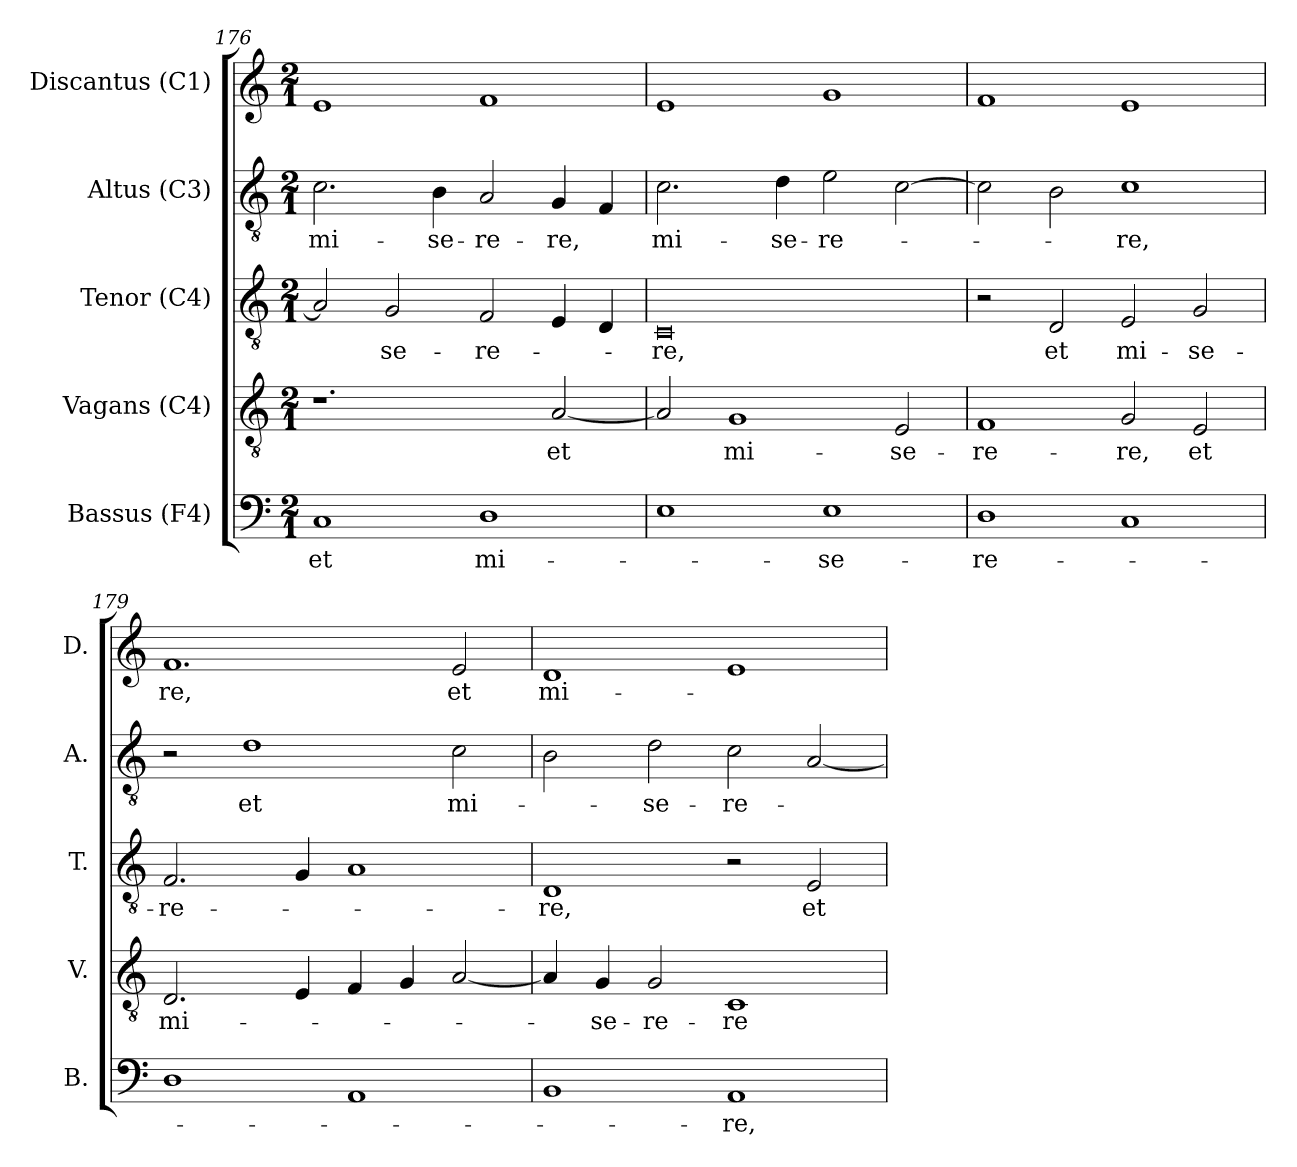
**kern	**text	**kern	**text	**kern	**text	**kern	**text	**kern	**text
*part5	*part5	*part4	*part4	*part3	*part3	*part2	*part2	*part1	*part1
*staff5	*staff5	*staff4	*staff4	*staff3	*staff3	*staff2	*staff2	*staff1	*staff1
*I"Bassus (F4)	*	*I"Vagans (C4)	*	*I"Tenor (C4)	*	*I"Altus (C3)	*	*I"Discantus (C1)	*
*I'B.	*	*I'V.	*	*I'T.	*	*I'A.	*	*I'D.	*
*clefF4	*	*clefGv2	*	*clefGv2	*	*clefGv2	*	*clefG2	*
*	*	*ITrd7c12	*	*ITrd7c12	*	*ITrd7c12	*	*	*
*k[]	*	*k[]	*	*k[]	*	*k[]	*	*k[]	*
*C:	*	*C:	*	*C:	*	*C:	*	*C:	*
*M2/1	*	*M2/1	*	*M2/1	*	*M2/1	*	*M2/1	*
=176	=176	=176	=176	=176	=176	=176	=176	=176	=176
!	!LO:LY:b:color=#000000	!	!	!	!	!	!	!	!
!	!	!	!	!	!	!	!LO:LY:b:color=#000000	!	!
1Ci	et	1.r	.	2AAi/]	.	2.Ci\	mi-	1ei	.
!	!	!	!	!	!LO:LY:b:color=#000000	!	!	!	!
.	.	.	.	2GGi/	-se-	.	.	.	.
!	!	!	!	!	!	!	!LO:LY:b:color=#000000	!	!
.	.	.	.	.	.	4BBi\	-se-	.	.
!	!LO:LY:b:color=#000000	!	!	!	!	!	!	!	!
!	!	!	!	!	!LO:LY:b:color=#000000	!	!	!	!
!	!	!	!	!	!	!	!LO:LY:b:color=#000000	!	!
1Di	mi-	.	.	2FFi/	-re-	2AAi/	-re-	1fi	.
!	!	!	!LO:LY:b:color=#000000	!	!	!	!	!	!
!	!	!	!	!	!	!	!LO:LY:b:color=#000000	!	!
.	.	[2AAi/	et	4EEi/	.	4GGi/	-re,	.	.
.	.	.	.	4DDi/	.	4FFi/	.	.	.
=177	=177	=177	=177	=177	=177	=177	=177	=177	=177
!	!	!	!	!	!LO:LY:b:color=#000000	!	!	!	!
!	!	!	!	!	!	!	!LO:LY:b:color=#000000	!	!
1Ei	.	2AAi/]	.	0CCi	-re,	2.Ci\	mi-	1ei	.
!	!	!	!LO:LY:b:color=#000000	!	!	!	!	!	!
.	.	1GGi	mi-	.	.	.	.	.	.
!	!	!	!	!	!	!	!LO:LY:b:color=#000000	!	!
.	.	.	.	.	.	4Di\	-se-	.	.
!	!LO:LY:b:color=#000000	!	!	!	!	!	!	!	!
!	!	!	!	!	!	!	!LO:LY:b:color=#000000	!	!
1Ei	-se-	.	.	.	.	2Ei\	-re-	1gi	.
!	!	!	!LO:LY:b:color=#000000	!	!	!	!	!	!
.	.	2EEi/	-se-	.	.	[2Ci\	.	.	.
=178	=178	=178	=178	=178	=178	=178	=178	=178	=178
!	!LO:LY:b:color=#000000	!	!	!	!	!	!	!	!
!	!	!	!LO:LY:b:color=#000000	!	!	!	!	!	!
1Di	-re-	1FFi	-re-	2r	.	2Ci\]	.	1fi	.
!	!	!	!	!	!LO:LY:b:color=#000000	!	!	!	!
.	.	.	.	2DDi/	et	2BBi\	.	.	.
!	!	!	!LO:LY:b:color=#000000	!	!	!	!	!	!
!	!	!	!	!	!LO:LY:b:color=#000000	!	!	!	!
!	!	!	!	!	!	!	!LO:LY:b:color=#000000	!	!
1Ci	.	2GGi/	-re,	2EEi/	mi-	1Ci	-re,	1ei	.
!	!	!	!LO:LY:b:color=#000000	!	!	!	!	!	!
!	!	!	!	!	!LO:LY:b:color=#000000	!	!	!	!
.	.	2EEi/	et	2GGi/	-se-	.	.	.	.
!!LO:LB:g=z
=179	=179	=179	=179	=179	=179	=179	=179	=179	=179
!	!	!	!LO:LY:b:color=#000000	!	!	!	!	!	!
!	!	!	!	!	!LO:LY:b:color=#000000	!	!	!	!
!	!	!	!	!	!	!	!	!	!LO:LY:b:color=#000000
1Di	.	2.DDi/	mi-	2.FFi/	-re-	2r	.	1.fi	-re,
!	!	!	!	!	!	!	!LO:LY:b:color=#000000	!	!
.	.	.	.	.	.	1Di	et	.	.
.	.	4EEi/	.	4GGi/	.	.	.	.	.
1AAi	.	4FFi/	.	1AAi	.	.	.	.	.
.	.	4GGi/	.	.	.	.	.	.	.
!	!	!	!	!	!	!	!LO:LY:b:color=#000000	!	!
!	!	!	!	!	!	!	!	!	!LO:LY:b:color=#000000
.	.	[2AAi/	.	.	.	2Ci\	mi-	2ei/	et
=180	=180	=180	=180	=180	=180	=180	=180	=180	=180
!	!	!	!	!	!LO:LY:b:color=#000000	!	!	!	!
!	!	!	!	!	!	!	!	!	!LO:LY:b:color=#000000
1BBi	.	4AAi/]	.	1DDi	-re,	2BBi\	.	1di	mi-
!	!	!	!LO:LY:b:color=#000000	!	!	!	!	!	!
.	.	4GGi/	-se-	.	.	.	.	.	.
!	!	!	!LO:LY:b:color=#000000	!	!	!	!	!	!
!	!	!	!	!	!	!	!LO:LY:b:color=#000000	!	!
.	.	2GGi/	-re-	.	.	2Di\	-se-	.	.
!	!LO:LY:b:color=#000000	!	!	!	!	!	!	!	!
!	!	!	!LO:LY:b:color=#000000	!	!	!	!	!	!
!	!	!	!	!	!	!	!LO:LY:b:color=#000000	!	!
1AAi	-re,	1CCi	-re	2r	.	2Ci\	-re-	1ei	.
!	!	!	!	!	!LO:LY:b:color=#000000	!	!	!	!
.	.	.	.	2EEi/	et	[2AAi/	.	.	.
=	=	=	=	=	=	=	=	=	=
*-	*-	*-	*-	*-	*-	*-	*-	*-	*-
